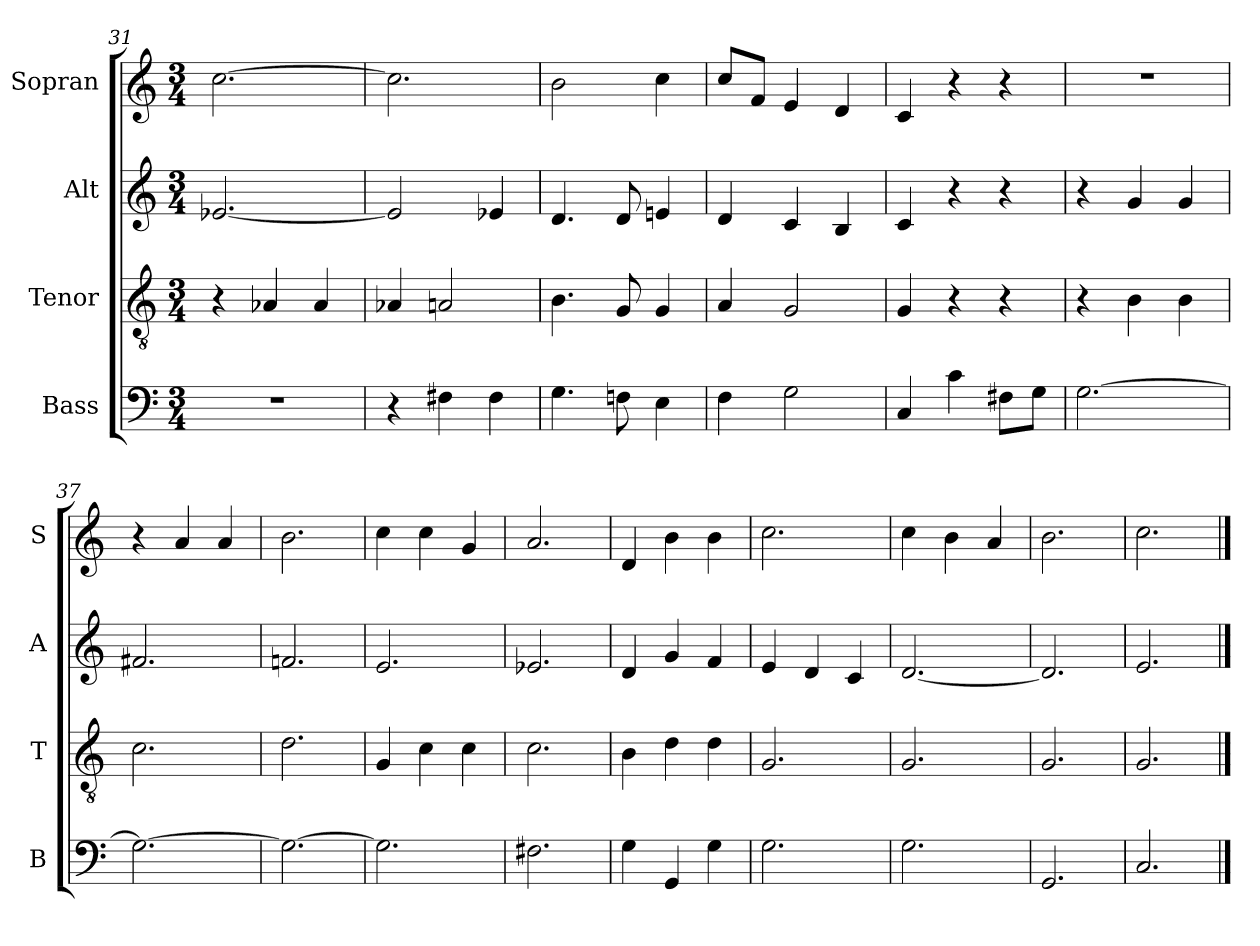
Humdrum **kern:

**kern	**kern	**kern	**kern
*part4	*part3	*part2	*part1
*staff4	*staff3	*staff2	*staff1
*I"Bass	*I"Tenor	*I"Alt	*I"Sopran
*I'B	*I'T	*I'A	*I'S
*clefF4	*clefGv2	*clefG2	*clefG2
*k[]	*k[]	*k[]	*k[]
*M3/4	*M3/4	*M3/4	*M3/4
=31	=31	=31	=31
2.r	4r	[2.e-X/	[2.cc\
.	4A-X/	.	.
.	4A-/	.	.
=32	=32	=32	=32
4r	4A-X/	2e-/]	2.cc\]
4F#X\	2An/	.	.
4F#\	.	4e-X/	.
=33	=33	=33	=33
4.G\	4.B\	4.d/	2b\
8Fn\	8G/	8d/	.
4E\	4G/	4en/	4cc\
=34	=34	=34	=34
4F\	4A/	4d/	8cc/L
.	.	.	8f/J
2G\	2G/	4c/	4e/
.	.	4B/	4d/
=35	=35	=35	=35
4C/	4G/	4c/	4c/
4c\	4r	4r	4r
8F#X\L	4r	4r	4r
8G\J	.	.	.
!!LO:LB:g=z
=36	=36	=36	=36
[2.G\	4r	4r	2.r
.	4B\	4g/	.
.	4B\	4g/	.
=37	=37	=37	=37
2.G\_	2.c\	2.f#X/	4r
.	.	.	4a/
.	.	.	4a/
=38	=38	=38	=38
2.G\_	2.d\	2.fn/	2.b\
=39	=39	=39	=39
2.G\]	4G/	2.e/	4cc\
.	4c\	.	4cc\
.	4c\	.	4g/
=40	=40	=40	=40
2.F#X\	2.c\	2.e-X/	2.a/
=41	=41	=41	=41
4G\	4B\	4d/	4d/
4GG/	4d\	4g/	4b\
4G\	4d\	4f/	4b\
=42	=42	=42	=42
2.G\	2.G/	4e/	2.cc\
.	.	4d/	.
.	.	4c/	.
=43	=43	=43	=43
2.G\	2.G/	[2.d/	4cc\
.	.	.	4b\
.	.	.	4a/
=44	=44	=44	=44
2.GG/	2.G/	2.d/]	2.b\
=45	=45	=45	=45
2.C/	2.G/	2.e/	2.cc\
==	==	==	==
*-	*-	*-	*-
